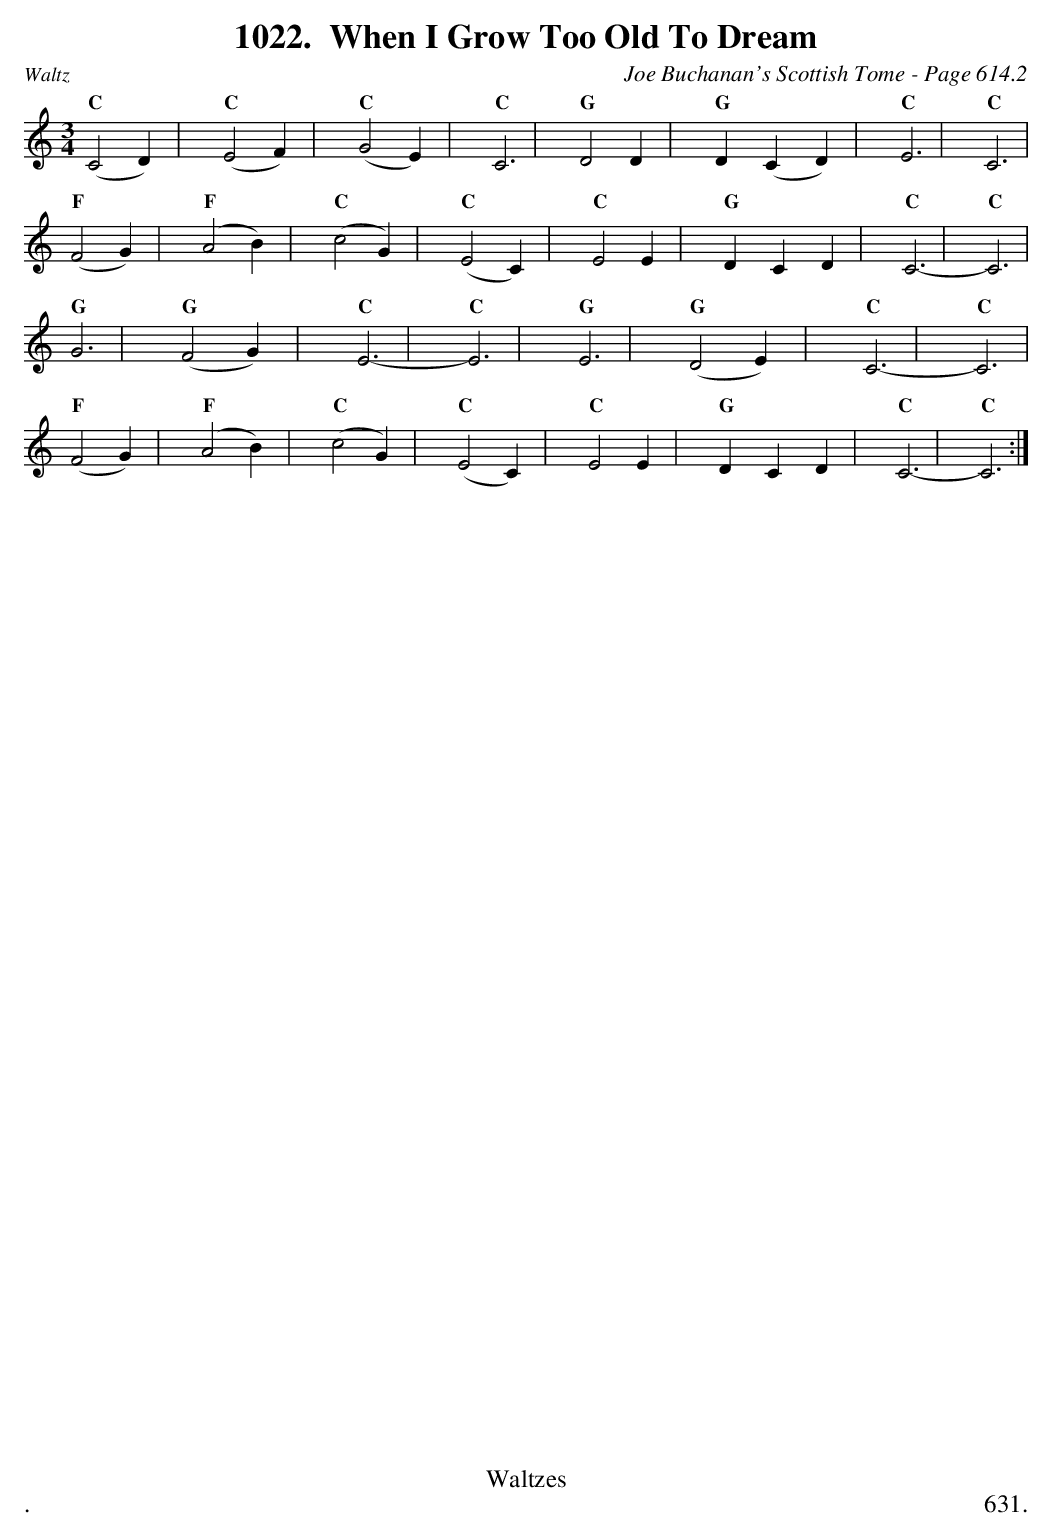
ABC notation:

X:1
T:When I Grow Too Old To Dream
C:Joe Buchanan's Scottish Tome - Page 614.2
L:1/4
M:3/4
K:C
"C"(C2 D) | "C"(E2 F) | "C"(G2 E) | "C"C3 | "G"D2 D | "G"D (C D) | "C"E3 | "C"C3 |
"F"(F2 G) | "F"(A2 B) | "C"(c2 G) | "C"(E2 C) | "C"E2 E | "G"D C D | "C"C3- | "C"C3 |
"G"G3 | "G"(F2 G) | "C"E3- | "C"E3 | "G"E3 | "G"(D2 E) | "C"C3- | "C"C3 |
"F"(F2 G) | "F"(A2 B) | "C"(c2 G) | "C"(E2 C) | "C"E2 E | "G"D C D | "C"C3- | "C"C3 :|
